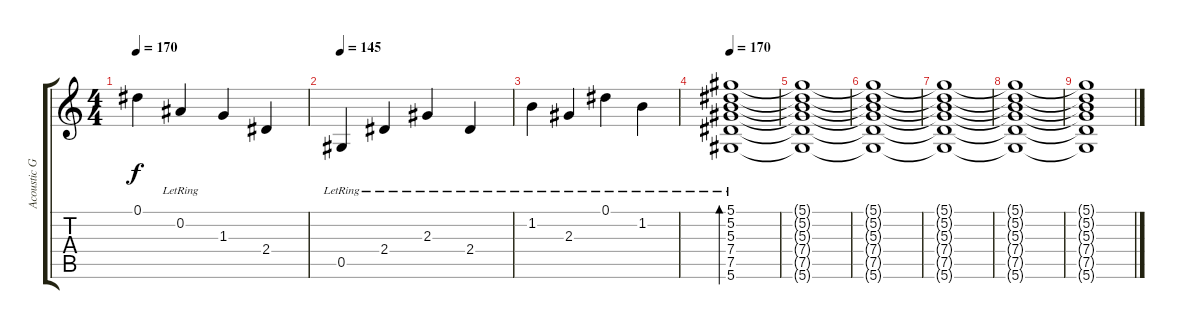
\track ("Acoustic Guitar 1" "Acoustic G") {instrument acousticguitarnylon}
\staff {score tabs}
\tuning (Eb4 Bb3 Gb3 Db3 Ab2 Eb2) {hide}
\ts (4 4)
\tempo 170
\clef g2
\ks c
0.1.4{dy f} 0.2{lr}.4 1.3.4 2.4.4 |
\tempo 145
0.5{lr}.4 2.4{lr}.4 2.3{lr}.4 2.4{lr}.4 |
1.2{lr}.4 2.3{lr}.4 0.1{lr}.4 1.2{lr}.4 |
\tempo 170
(5.1 5.2 5.3 7.4 7.5 5.6{lr}).1{bd 480} |
(5.1{t} 5.2{t} 5.3{t} 7.4{t} 7.5{t} 5.6{t}).1 |
(5.1{t} 5.2{t} 5.3{t} 7.4{t} 7.5{t} 5.6{t}).1 |
(5.1{t} 5.2{t} 5.3{t} 7.4{t} 7.5{t} 5.6{t}).1 |
(5.1{t} 5.2{t} 5.3{t} 7.4{t} 7.5{t} 5.6{t}).1 |
(5.1{t} 5.2{t} 5.3{t} 7.4{t} 7.5{t} 5.6{t}).1
